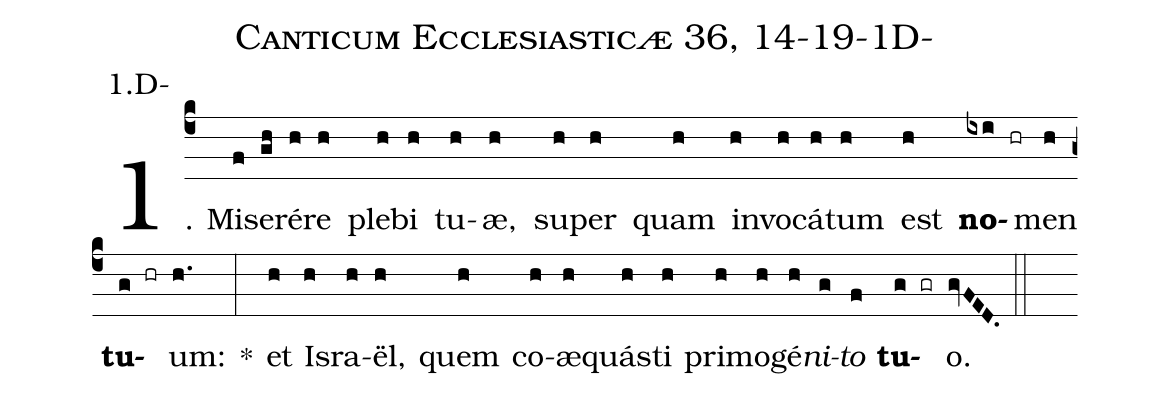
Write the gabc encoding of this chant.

name: Canticum Ecclesiasticæ 36, 14-19-1D-;
annotation: 1.D-;
%%
(c4)1. Mi(f)se(gh)ré(h)re(h) ple(h)bi(h) tu(h)æ,(h) su(h)per(h) quam(h) in(h)vo(h)cá(h)tum(h) est(h) <b>no</b>(ixi hr)men(h) <b>tu</b>(g hr)um:(h.) *(:) et(h) Is(h)ra(h)ël,(h) quem(h) co(h)æ(h)quás(h)ti(h) pri(h)mo(h)gé(h)<i>ni</i>(g)<i>to</i>(f) <b>tu</b>(g gr)o.(gvFED.) (::)
